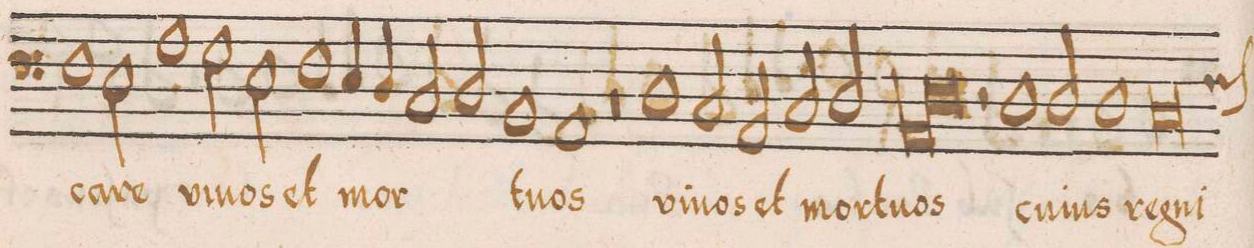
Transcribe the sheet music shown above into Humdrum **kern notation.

**kern	**text
*I"BASSVS	*
*clefF4	*
*k[]	*
*met(C|)	*
*M2/1	*
1F	-ca-
2E\	-re
1A\	vi-
=110-	=110-
2G\	-uos
2E\	et
1F\	mor-
=111-	=111-
4E/	.
4D/	.
2C/	.
2D/	.
=112-	=112-
1BB	-tu-
1AA	-os
=113-	=113-
0rD	.
=114-	=114-
1D	vi-
2C/	-uos
2AA/	et
=115-	=115-
2C/	mor-
2D/	-tu-
*lig	*
1AA	-os
=116-	=116-
1D	.
*Xlig	*
2r	.
1D\	cu-
=117-	=117-
2D/	-ius
1D	re-
=118-	=118-
*custos:F	*
0C	-gni
=119-	=119-
*-	*-
